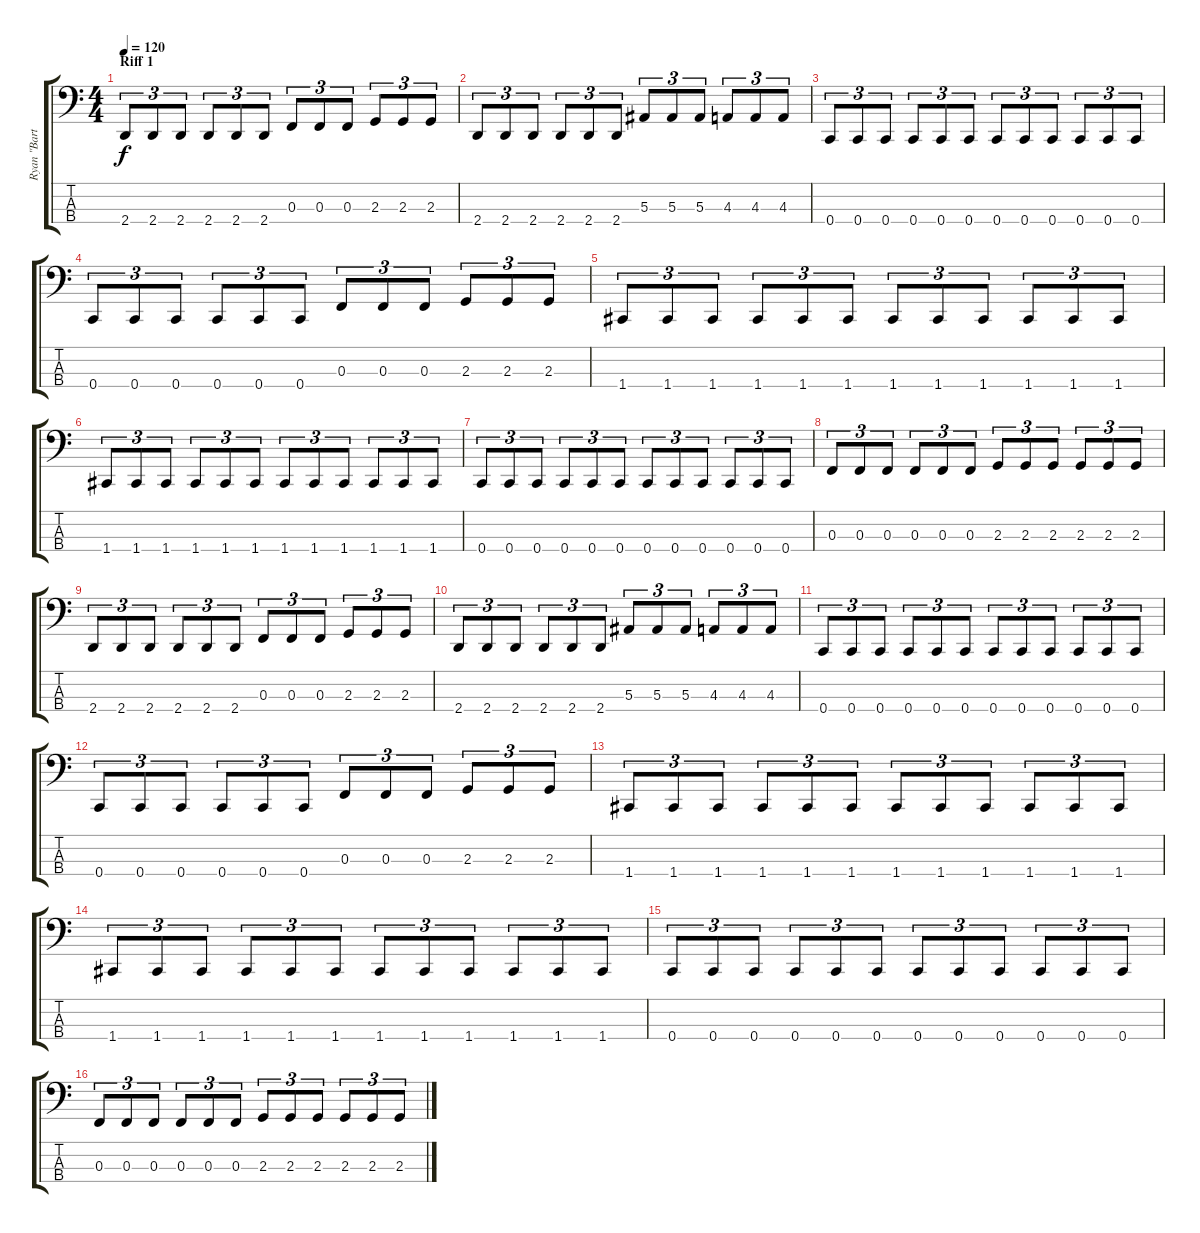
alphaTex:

\track ("Ryan \"Bart\" Willams (Bass)" "Ryan \"Bart") {instrument electricbassfinger}
\staff {score tabs}
\tuning (Eb2 Bb1 F1 C1) {hide}
\ts (4 4)
\section ("" "Riff 1")
\tempo 120
\clef f4
\ks c
2.4.8{tu (3 2) dy f} 2.4.8{tu (3 2)} 2.4.8{tu (3 2)} 2.4.8{tu (3 2)} 2.4.8{tu (3 2)} 2.4.8{tu (3 2)} 0.3.8{tu (3 2)} 0.3.8{tu (3 2)} 0.3.8{tu (3 2)} 2.3.8{tu (3 2)} 2.3.8{tu (3 2)} 2.3.8{tu (3 2)} |
2.4.8{tu (3 2)} 2.4.8{tu (3 2)} 2.4.8{tu (3 2)} 2.4.8{tu (3 2)} 2.4.8{tu (3 2)} 2.4.8{tu (3 2)} 5.3.8{tu (3 2)} 5.3.8{tu (3 2)} 5.3.8{tu (3 2)} 4.3.8{tu (3 2)} 4.3.8{tu (3 2)} 4.3.8{tu (3 2)} |
0.4.8{tu (3 2)} 0.4.8{tu (3 2)} 0.4.8{tu (3 2)} 0.4.8{tu (3 2)} 0.4.8{tu (3 2)} 0.4.8{tu (3 2)} 0.4.8{tu (3 2)} 0.4.8{tu (3 2)} 0.4.8{tu (3 2)} 0.4.8{tu (3 2)} 0.4.8{tu (3 2)} 0.4.8{tu (3 2)} |
0.4.8{tu (3 2)} 0.4.8{tu (3 2)} 0.4.8{tu (3 2)} 0.4.8{tu (3 2)} 0.4.8{tu (3 2)} 0.4.8{tu (3 2)} 0.3.8{tu (3 2)} 0.3.8{tu (3 2)} 0.3.8{tu (3 2)} 2.3.8{tu (3 2)} 2.3.8{tu (3 2)} 2.3.8{tu (3 2)} |
1.4.8{tu (3 2)} 1.4.8{tu (3 2)} 1.4.8{tu (3 2)} 1.4.8{tu (3 2)} 1.4.8{tu (3 2)} 1.4.8{tu (3 2)} 1.4.8{tu (3 2)} 1.4.8{tu (3 2)} 1.4.8{tu (3 2)} 1.4.8{tu (3 2)} 1.4.8{tu (3 2)} 1.4.8{tu (3 2)} |
1.4.8{tu (3 2)} 1.4.8{tu (3 2)} 1.4.8{tu (3 2)} 1.4.8{tu (3 2)} 1.4.8{tu (3 2)} 1.4.8{tu (3 2)} 1.4.8{tu (3 2)} 1.4.8{tu (3 2)} 1.4.8{tu (3 2)} 1.4.8{tu (3 2)} 1.4.8{tu (3 2)} 1.4.8{tu (3 2)} |
0.4.8{tu (3 2)} 0.4.8{tu (3 2)} 0.4.8{tu (3 2)} 0.4.8{tu (3 2)} 0.4.8{tu (3 2)} 0.4.8{tu (3 2)} 0.4.8{tu (3 2)} 0.4.8{tu (3 2)} 0.4.8{tu (3 2)} 0.4.8{tu (3 2)} 0.4.8{tu (3 2)} 0.4.8{tu (3 2)} |
0.3.8{tu (3 2)} 0.3.8{tu (3 2)} 0.3.8{tu (3 2)} 0.3.8{tu (3 2)} 0.3.8{tu (3 2)} 0.3.8{tu (3 2)} 2.3.8{tu (3 2)} 2.3.8{tu (3 2)} 2.3.8{tu (3 2)} 2.3.8{tu (3 2)} 2.3.8{tu (3 2)} 2.3.8{tu (3 2)} |
2.4.8{tu (3 2)} 2.4.8{tu (3 2)} 2.4.8{tu (3 2)} 2.4.8{tu (3 2)} 2.4.8{tu (3 2)} 2.4.8{tu (3 2)} 0.3.8{tu (3 2)} 0.3.8{tu (3 2)} 0.3.8{tu (3 2)} 2.3.8{tu (3 2)} 2.3.8{tu (3 2)} 2.3.8{tu (3 2)} |
2.4.8{tu (3 2)} 2.4.8{tu (3 2)} 2.4.8{tu (3 2)} 2.4.8{tu (3 2)} 2.4.8{tu (3 2)} 2.4.8{tu (3 2)} 5.3.8{tu (3 2)} 5.3.8{tu (3 2)} 5.3.8{tu (3 2)} 4.3.8{tu (3 2)} 4.3.8{tu (3 2)} 4.3.8{tu (3 2)} |
0.4.8{tu (3 2)} 0.4.8{tu (3 2)} 0.4.8{tu (3 2)} 0.4.8{tu (3 2)} 0.4.8{tu (3 2)} 0.4.8{tu (3 2)} 0.4.8{tu (3 2)} 0.4.8{tu (3 2)} 0.4.8{tu (3 2)} 0.4.8{tu (3 2)} 0.4.8{tu (3 2)} 0.4.8{tu (3 2)} |
0.4.8{tu (3 2)} 0.4.8{tu (3 2)} 0.4.8{tu (3 2)} 0.4.8{tu (3 2)} 0.4.8{tu (3 2)} 0.4.8{tu (3 2)} 0.3.8{tu (3 2)} 0.3.8{tu (3 2)} 0.3.8{tu (3 2)} 2.3.8{tu (3 2)} 2.3.8{tu (3 2)} 2.3.8{tu (3 2)} |
1.4.8{tu (3 2)} 1.4.8{tu (3 2)} 1.4.8{tu (3 2)} 1.4.8{tu (3 2)} 1.4.8{tu (3 2)} 1.4.8{tu (3 2)} 1.4.8{tu (3 2)} 1.4.8{tu (3 2)} 1.4.8{tu (3 2)} 1.4.8{tu (3 2)} 1.4.8{tu (3 2)} 1.4.8{tu (3 2)} |
1.4.8{tu (3 2)} 1.4.8{tu (3 2)} 1.4.8{tu (3 2)} 1.4.8{tu (3 2)} 1.4.8{tu (3 2)} 1.4.8{tu (3 2)} 1.4.8{tu (3 2)} 1.4.8{tu (3 2)} 1.4.8{tu (3 2)} 1.4.8{tu (3 2)} 1.4.8{tu (3 2)} 1.4.8{tu (3 2)} |
0.4.8{tu (3 2)} 0.4.8{tu (3 2)} 0.4.8{tu (3 2)} 0.4.8{tu (3 2)} 0.4.8{tu (3 2)} 0.4.8{tu (3 2)} 0.4.8{tu (3 2)} 0.4.8{tu (3 2)} 0.4.8{tu (3 2)} 0.4.8{tu (3 2)} 0.4.8{tu (3 2)} 0.4.8{tu (3 2)} |
0.3.8{tu (3 2)} 0.3.8{tu (3 2)} 0.3.8{tu (3 2)} 0.3.8{tu (3 2)} 0.3.8{tu (3 2)} 0.3.8{tu (3 2)} 2.3.8{tu (3 2)} 2.3.8{tu (3 2)} 2.3.8{tu (3 2)} 2.3.8{tu (3 2)} 2.3.8{tu (3 2)} 2.3.8{tu (3 2)}
